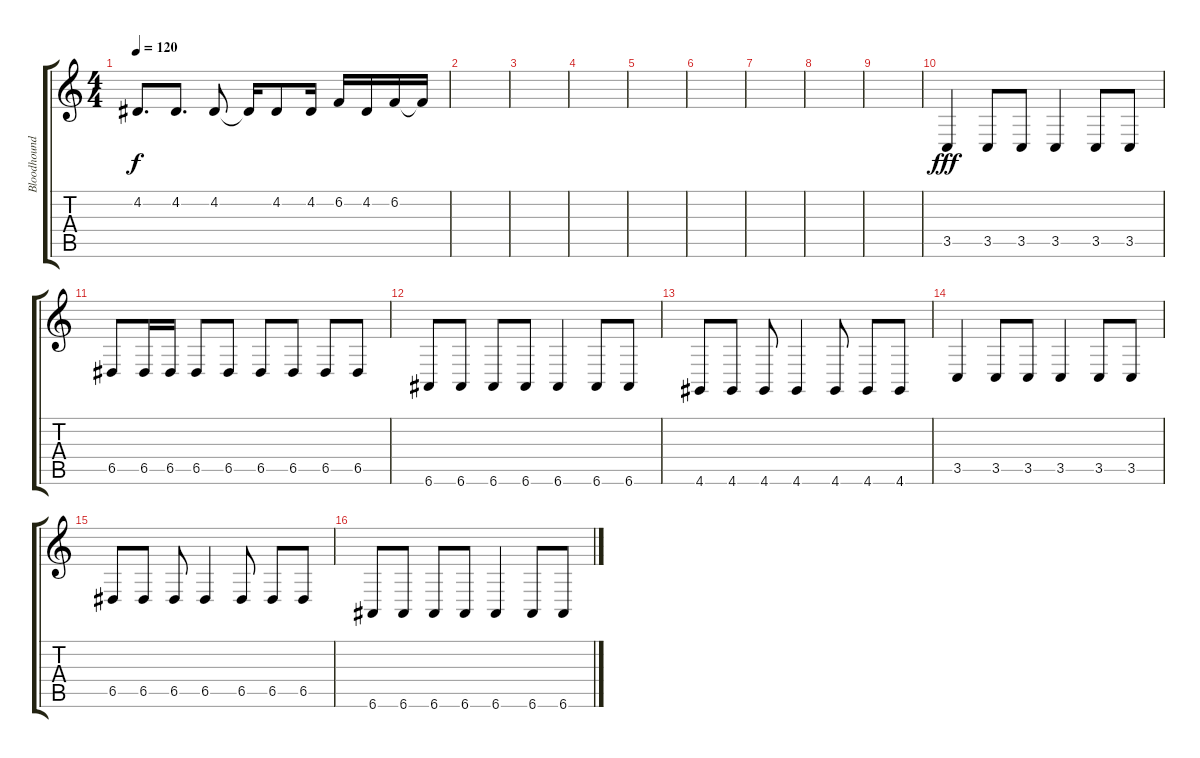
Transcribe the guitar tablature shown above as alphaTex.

\track ("Bloodhound Gang" "Bloodhound") {instrument bassoon}
\staff {score tabs}
\tuning (E4 B3 G3 D3 A2 E2) {hide}
\ts (4 4)
\tempo 120
\clef g2
\ks c
4.2.8{d dy f} 4.2.8{d} 4.2.8 4.2{t}.16 4.2.8 4.2.16 6.2.16 4.2.16 6.2.16 6.2{t}.16 |
|
|
|
|
|
|
|
|
3.5.4{dy fff} 3.5.8 3.5.8 3.5.4 3.5.8 3.5.8 |
6.5.8 6.5.16 6.5.16 6.5.8 6.5.8 6.5.8 6.5.8 6.5.8 6.5.8 |
6.6.8 6.6.8 6.6.8 6.6.8 6.6.4 6.6.8 6.6.8 |
4.6.8 4.6.8 4.6.8 4.6.4 4.6.8 4.6.8 4.6.8 |
3.5.4 3.5.8 3.5.8 3.5.4 3.5.8 3.5.8 |
6.5.8 6.5.8 6.5.8 6.5.4 6.5.8 6.5.8 6.5.8 |
6.6.8 6.6.8 6.6.8 6.6.8 6.6.4 6.6.8 6.6.8
